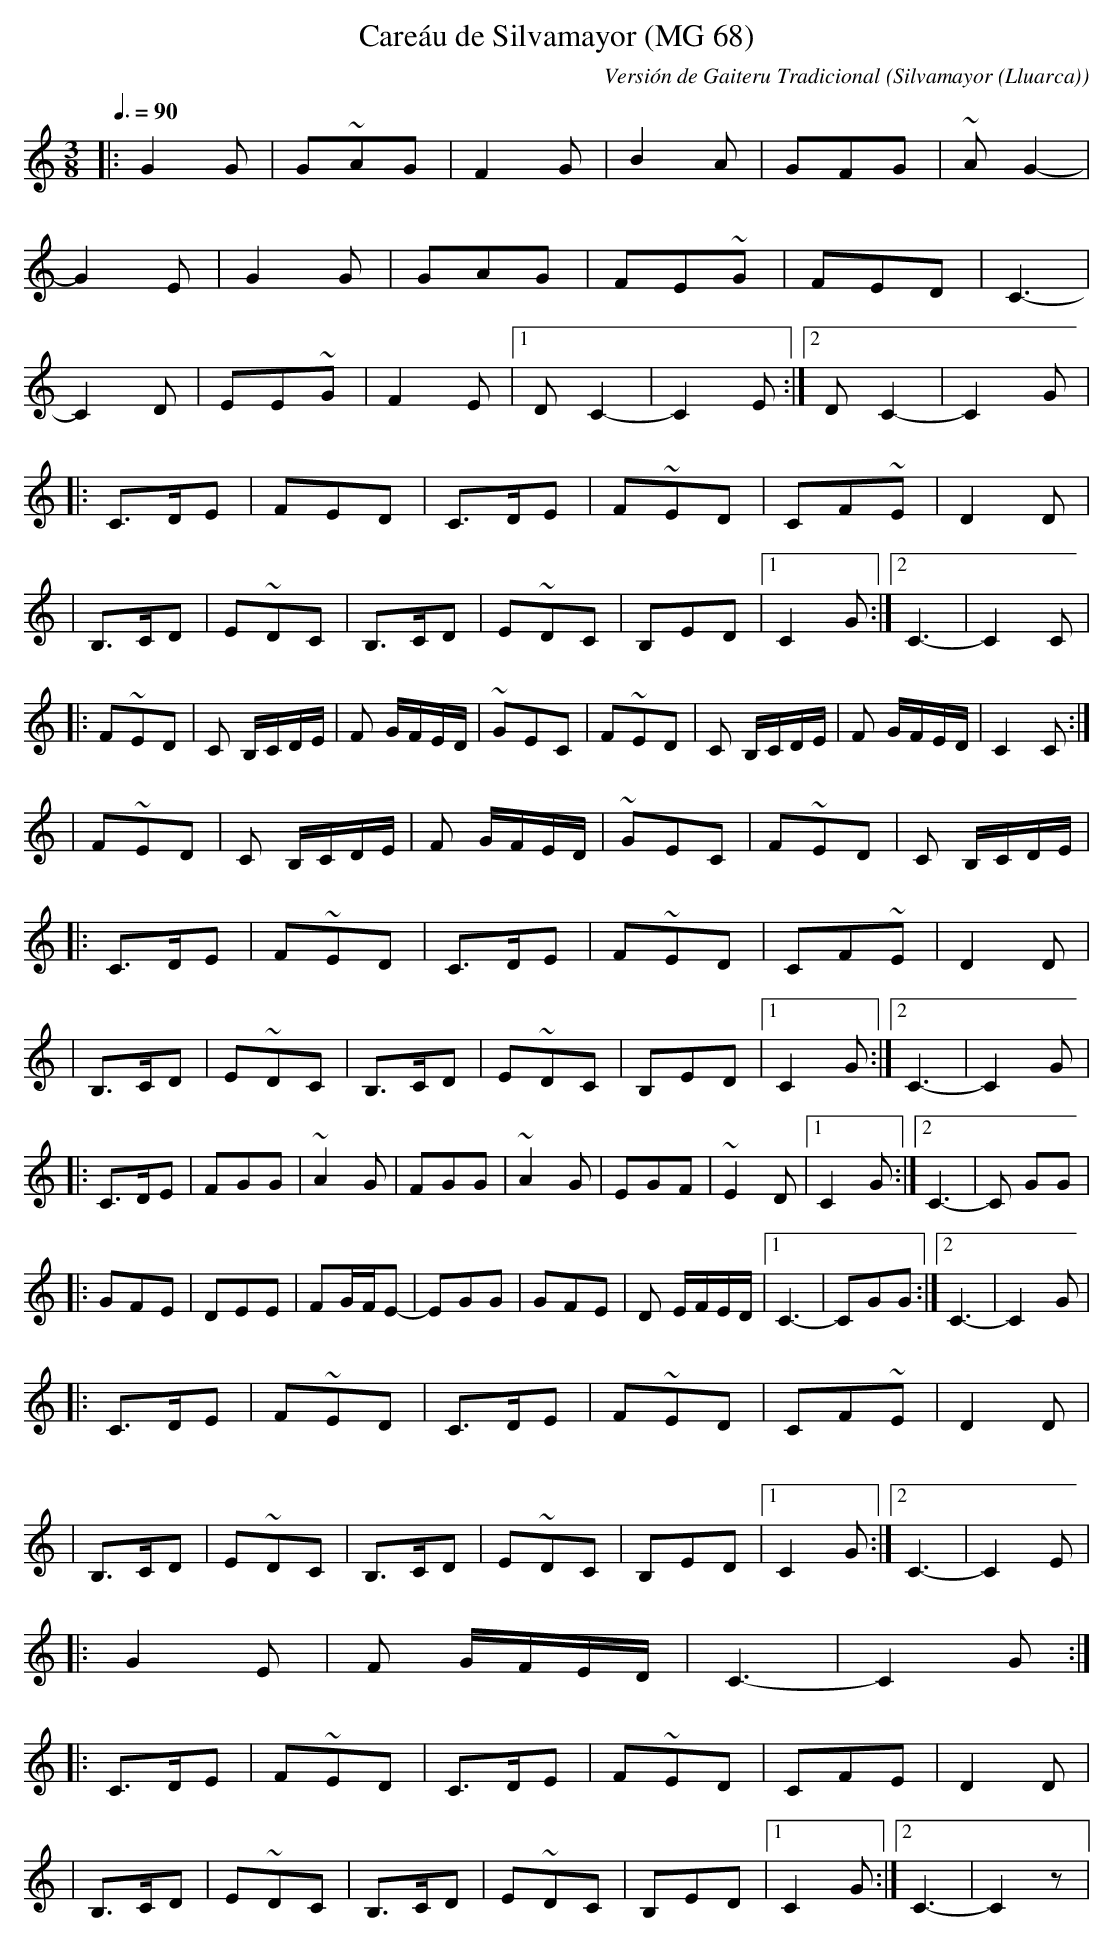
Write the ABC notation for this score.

X:1
T:Careáu de Silvamayor (MG 68)
C:Versión de Gaiteru Tradicional
O:Silvamayor (Lluarca)
M:3/8
L:1/8
Q:3/8=90
E:Comp.
K:C
|: G2 G|G~AG|F2 G|B2 A|GFG|~A G2-|
G2 E|G2 G|GAG|FE~G|FED|C3-|
C2 D|EE~G|F2 E|[1 D C2-|C2 E :|[2 D C2-|C2 G|
|: C>DE|FED|C>DE|F~ED|CF~E|D2 D|
|B,>CD|E~DC|B,>CD|E~DC|B,ED|[1 C2 G :|[2 C3-|C2 C|
|: F~ED|C B,/C/D/E/|F G/F/E/D/|~GEC|F~ED|C B,/C/D/E/|F G/F/E/D/|C2 C :|
|F~ED|C B,/C/D/E/|F G/F/E/D/|~GEC|F~ED|C B,/C/D/E/|
|: C>DE|F~ED|C>DE|F~ED|CF~E|D2 D|
|B,>CD|E~DC|B,>CD|E~DC|B,ED|[1 C2 G :|[2 C3-|C2 G|
|: C>DE|FGG|~A2 G|FGG|~A2 G|EGF|~E2 D|[1 C2 G :|[2 C3-|C GG|
|: GFE|DEE|FG/F/E-|EGG|GFE|D E/F/E/D/|[1 C3-|CGG :|[2 C3-|C2 G|
|: C>DE|F~ED|C>DE|F~ED|CF~E|D2 D|
|B,>CD|E~DC|B,>CD|E~DC|B,ED|[1 C2 G :|[2 C3-|C2 E|
|: G2 E|F G/F/E/D/|C3-|C2 G :|
|: C>DE|F~ED|C>DE|F~ED|CFE|D2 D|
|B,>CD|E~DC|B,>CD|E~DC|B,ED|[1 C2 G :|[2 C3-|C2 z|
